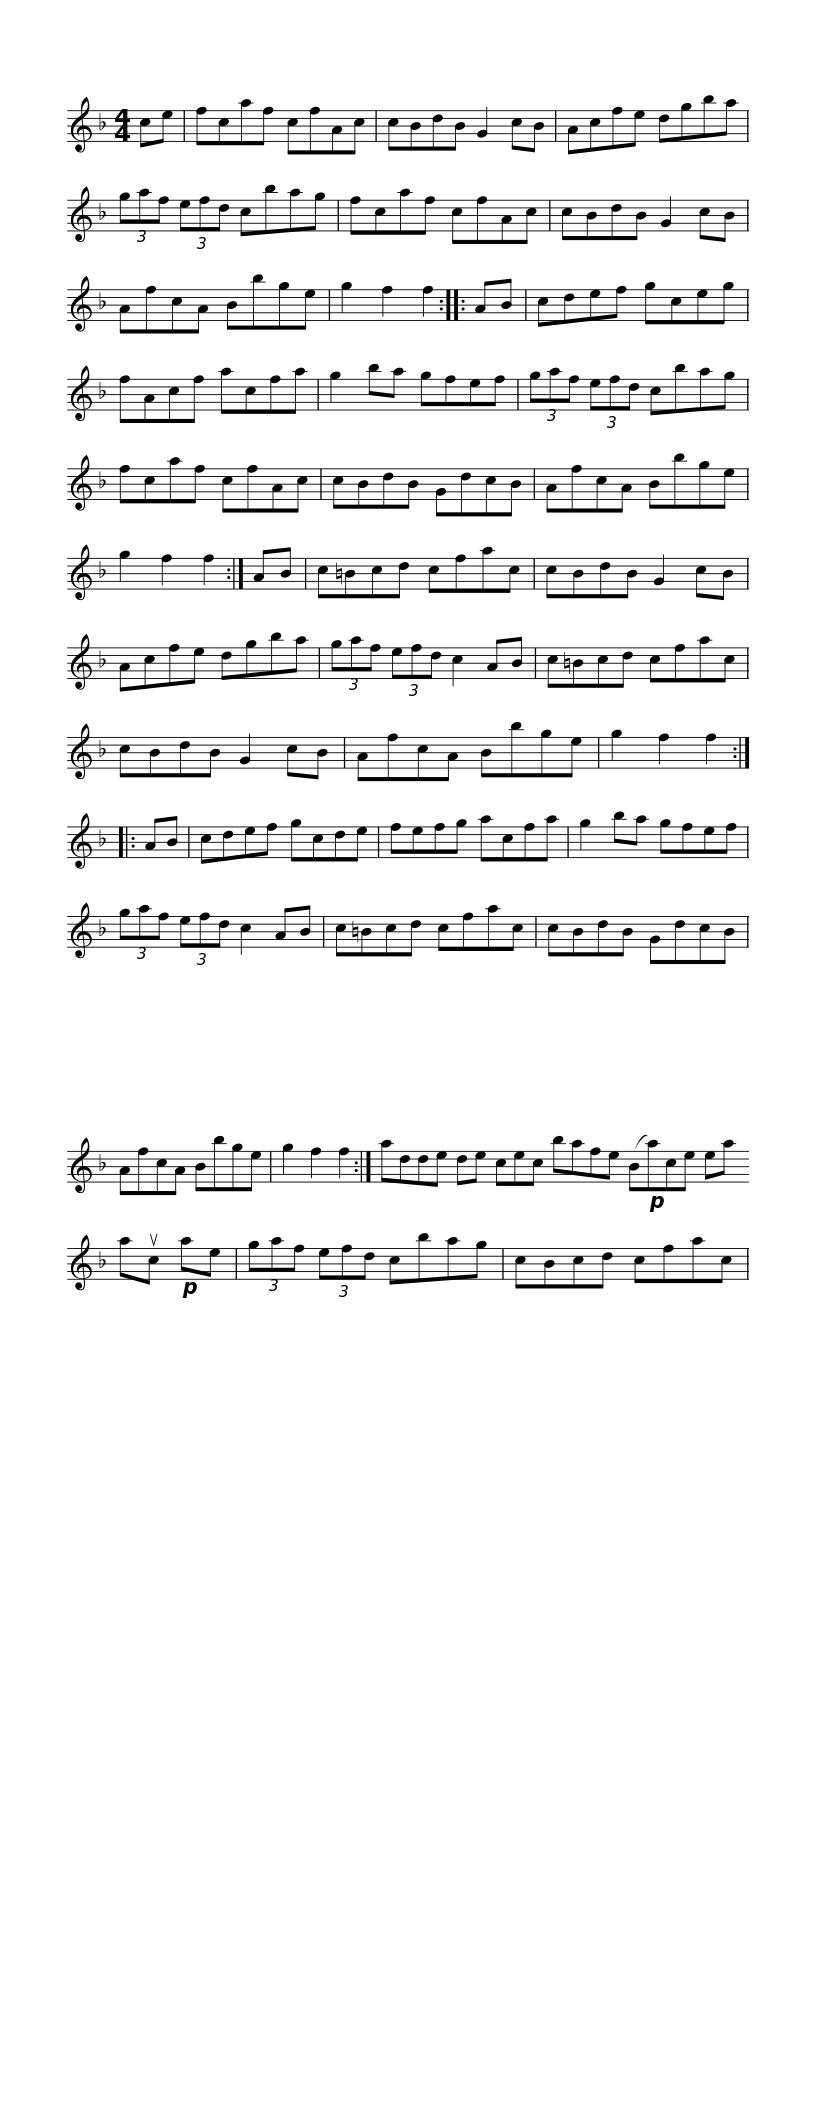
X:1
L:1/8
M:4/4
I:linebreak $
K:F
V:1 treble
V:1
 ce | fcaf cfAc | cBdB G2 cB | Acfe dgba | (3gaf (3efd cbag | %5
 fcaf cfAc |$ cBdB G2 cB | AfcA Bbge | g2 f2 f2 :: AB | %10
 cdef gceg | fAcf acfa | g2 ba gfef |$ (3gaf (3efd cbag | fcaf cfAc | %15
 cBdB GdcB | AfcA Bbge | g2 f2 f2 :| AB |$ c=Bcd cfac | %20
 cBdB G2 cB | Acfe dgba | (3gaf (3efd c2 AB | c=Bcd cfac |$ cBdB G2 cB | %25
 AfcA Bbge | g2 f2 f2 :: AB | cdef gcde | fefg acfa | %30
 g2 ba gfef |$ (3gaf (3efd c2 AB | c=Bcd cfac | cBdB GdcB | AfcA Bbge | %35
 g2 f2 f2 :|$ adde de cec bafe (B!p!a)ce ea auc!p! ae | (3gaf (3efd cbag |$ cBcd cfac | %39
